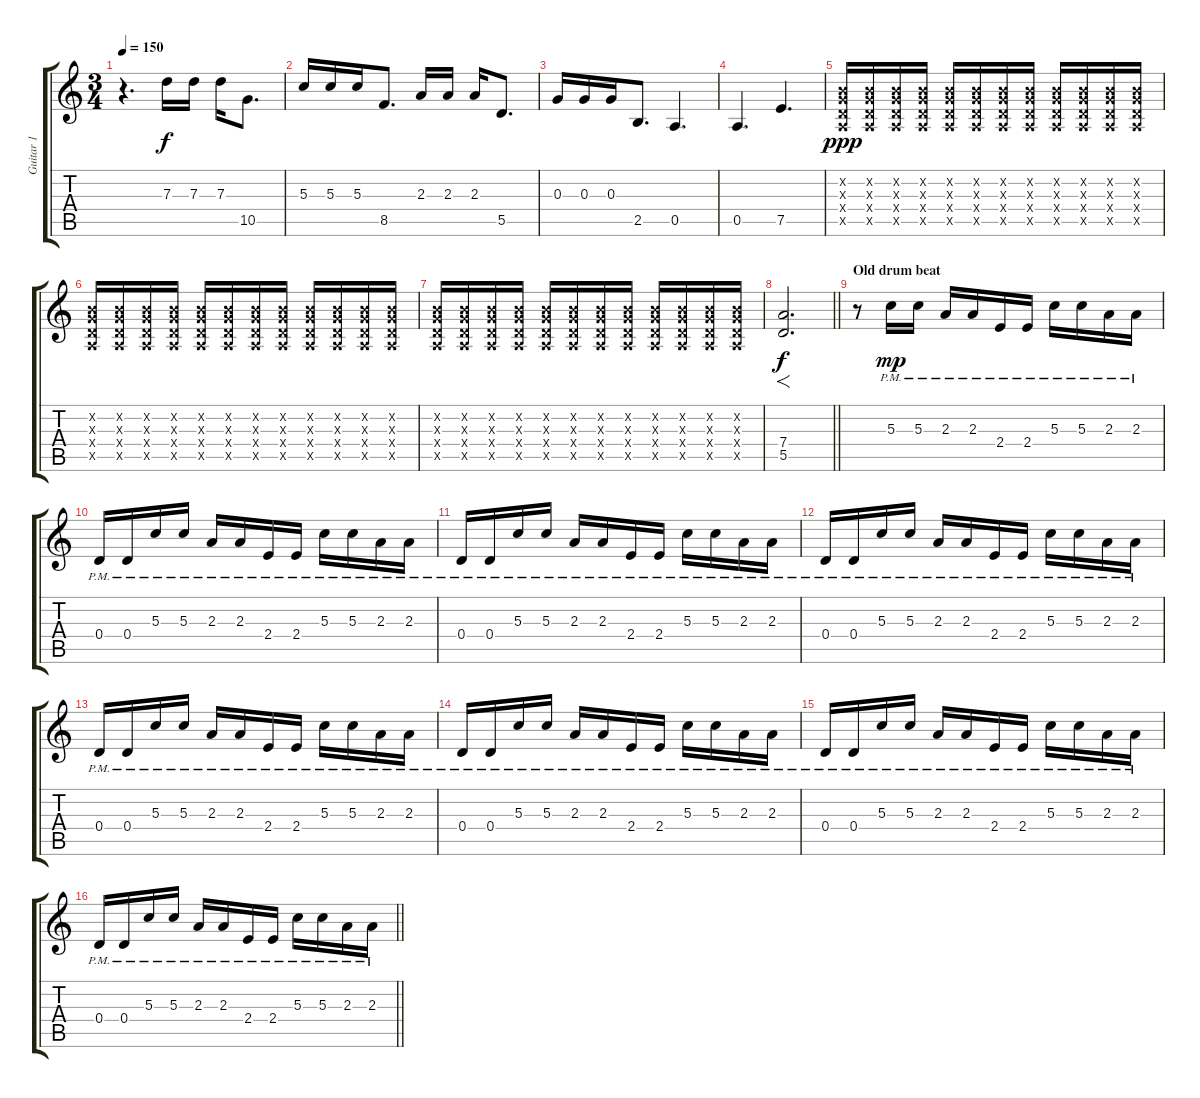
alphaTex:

\track ("Guitar 1" "Guitar 1") {instrument distortionguitar}
\staff {score tabs}
\tuning (E4 B3 G3 D3 A2 E2) {hide}
\ts (3 4)
\tempo 150
\clef g2
\ks c
r.4{d dy f} 7.3.16 7.3.16 7.3.16 10.5.8{d} |
5.3.16 5.3.16 5.3.16 8.5.8{d} 2.3.16 2.3.16 2.3.16 5.5.8{d} |
0.3.16 0.3.16 0.3.16 2.5.8{d} 0.5.4{d} |
0.5.4{d} 7.5.4{d} |
(0.2{x} 0.3{x} 0.4{x} 0.5{x}).16{dy ppp} (0.2{x} 0.3{x} 0.4{x} 0.5{x}).16 (0.2{x} 0.3{x} 0.4{x} 0.5{x}).16 (0.2{x} 0.3{x} 0.4{x} 0.5{x}).16 (0.2{x} 0.3{x} 0.4{x} 0.5{x}).16 (0.2{x} 0.3{x} 0.4{x} 0.5{x}).16 (0.2{x} 0.3{x} 0.4{x} 0.5{x}).16 (0.2{x} 0.3{x} 0.4{x} 0.5{x}).16 (0.2{x} 0.3{x} 0.4{x} 0.5{x}).16 (0.2{x} 0.3{x} 0.4{x} 0.5{x}).16 (0.2{x} 0.3{x} 0.4{x} 0.5{x}).16 (0.2{x} 0.3{x} 0.4{x} 0.5{x}).16 |
(0.2{x} 0.3{x} 0.4{x} 0.5{x}).16 (0.2{x} 0.3{x} 0.4{x} 0.5{x}).16 (0.2{x} 0.3{x} 0.4{x} 0.5{x}).16 (0.2{x} 0.3{x} 0.4{x} 0.5{x}).16 (0.2{x} 0.3{x} 0.4{x} 0.5{x}).16 (0.2{x} 0.3{x} 0.4{x} 0.5{x}).16 (0.2{x} 0.3{x} 0.4{x} 0.5{x}).16 (0.2{x} 0.3{x} 0.4{x} 0.5{x}).16 (0.2{x} 0.3{x} 0.4{x} 0.5{x}).16 (0.2{x} 0.3{x} 0.4{x} 0.5{x}).16 (0.2{x} 0.3{x} 0.4{x} 0.5{x}).16 (0.2{x} 0.3{x} 0.4{x} 0.5{x}).16 |
(0.2{x} 0.3{x} 0.4{x} 0.5{x}).16 (0.2{x} 0.3{x} 0.4{x} 0.5{x}).16 (0.2{x} 0.3{x} 0.4{x} 0.5{x}).16 (0.2{x} 0.3{x} 0.4{x} 0.5{x}).16 (0.2{x} 0.3{x} 0.4{x} 0.5{x}).16 (0.2{x} 0.3{x} 0.4{x} 0.5{x}).16 (0.2{x} 0.3{x} 0.4{x} 0.5{x}).16 (0.2{x} 0.3{x} 0.4{x} 0.5{x}).16 (0.2{x} 0.3{x} 0.4{x} 0.5{x}).16 (0.2{x} 0.3{x} 0.4{x} 0.5{x}).16 (0.2{x} 0.3{x} 0.4{x} 0.5{x}).16 (0.2{x} 0.3{x} 0.4{x} 0.5{x}).16 |
\barLineRight lightlight
(7.4 5.5).2{f d dy f} |
\section ("" "Old drum beat ")
r.8 5.3{pm}.16{dy mp} 5.3{pm}.16 2.3{pm}.16 2.3{pm}.16 2.4{pm}.16 2.4{pm}.16 5.3{pm}.16 5.3{pm}.16 2.3{pm}.16 2.3{pm}.16 |
0.4{pm}.16 0.4{pm}.16 5.3{pm}.16 5.3{pm}.16 2.3{pm}.16 2.3{pm}.16 2.4{pm}.16 2.4{pm}.16 5.3{pm}.16 5.3{pm}.16 2.3{pm}.16 2.3{pm}.16 |
0.4{pm}.16 0.4{pm}.16 5.3{pm}.16 5.3{pm}.16 2.3{pm}.16 2.3{pm}.16 2.4{pm}.16 2.4{pm}.16 5.3{pm}.16 5.3{pm}.16 2.3{pm}.16 2.3{pm}.16 |
0.4{pm}.16 0.4{pm}.16 5.3{pm}.16 5.3{pm}.16 2.3{pm}.16 2.3{pm}.16 2.4{pm}.16 2.4{pm}.16 5.3{pm}.16 5.3{pm}.16 2.3{pm}.16 2.3{pm}.16 |
0.4{pm}.16 0.4{pm}.16 5.3{pm}.16 5.3{pm}.16 2.3{pm}.16 2.3{pm}.16 2.4{pm}.16 2.4{pm}.16 5.3{pm}.16 5.3{pm}.16 2.3{pm}.16 2.3{pm}.16 |
0.4{pm}.16 0.4{pm}.16 5.3{pm}.16 5.3{pm}.16 2.3{pm}.16 2.3{pm}.16 2.4{pm}.16 2.4{pm}.16 5.3{pm}.16 5.3{pm}.16 2.3{pm}.16 2.3{pm}.16 |
0.4{pm}.16 0.4{pm}.16 5.3{pm}.16 5.3{pm}.16 2.3{pm}.16 2.3{pm}.16 2.4{pm}.16 2.4{pm}.16 5.3{pm}.16 5.3{pm}.16 2.3{pm}.16 2.3{pm}.16 |
\barLineRight lightlight
0.4{pm}.16 0.4{pm}.16 5.3{pm}.16 5.3{pm}.16 2.3{pm}.16 2.3{pm}.16 2.4{pm}.16 2.4{pm}.16 5.3{pm}.16 5.3{pm}.16 2.3{pm}.16 2.3{pm}.16
